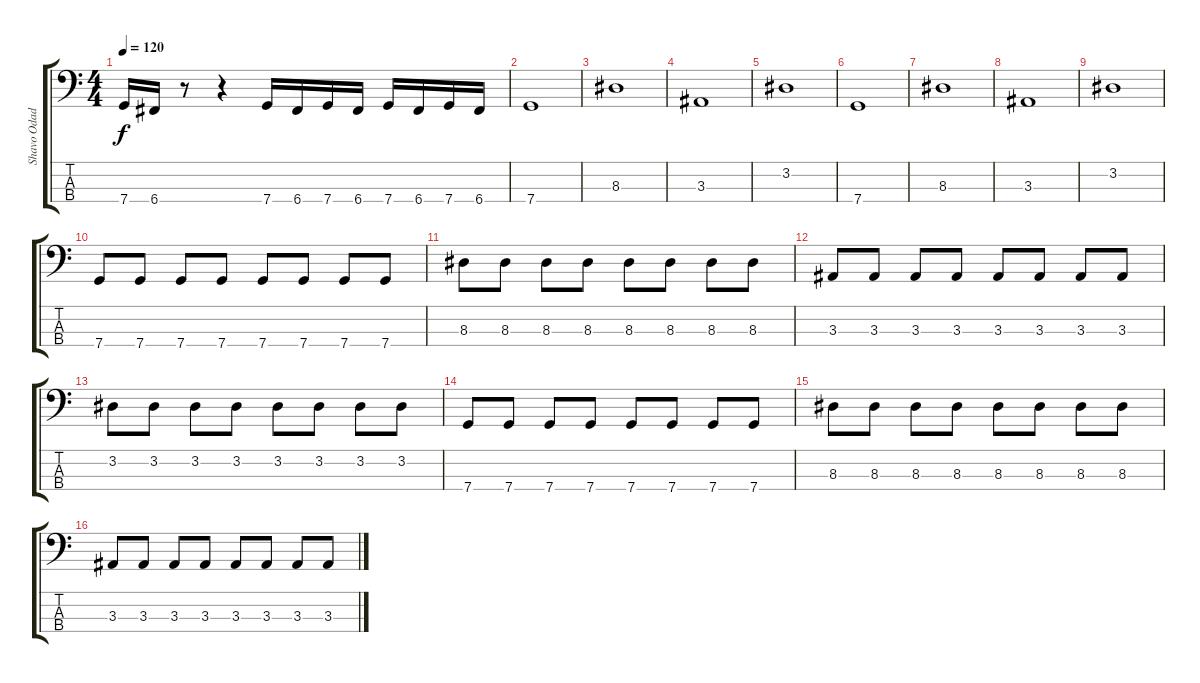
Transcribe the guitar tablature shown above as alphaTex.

\track ("Shavo Odadjian (Bass)" "Shavo Odad") {instrument acousticbass}
\staff {score tabs}
\tuning (F2 C2 G1 C1) {hide}
\ts (4 4)
\tempo 120
\clef f4
\ks c
7.4.16{dy f} 6.4.16 r.8 r.4 7.4.16 6.4.16 7.4.16 6.4.16 7.4.16 6.4.16 7.4.16 6.4.16 |
7.4.1 |
8.3.1 |
3.3.1 |
3.2.1 |
7.4.1 |
8.3.1 |
3.3.1 |
3.2.1 |
7.4.8 7.4.8 7.4.8 7.4.8 7.4.8 7.4.8 7.4.8 7.4.8 |
8.3.8 8.3.8 8.3.8 8.3.8 8.3.8 8.3.8 8.3.8 8.3.8 |
3.3.8 3.3.8 3.3.8 3.3.8 3.3.8 3.3.8 3.3.8 3.3.8 |
3.2.8 3.2.8 3.2.8 3.2.8 3.2.8 3.2.8 3.2.8 3.2.8 |
7.4.8 7.4.8 7.4.8 7.4.8 7.4.8 7.4.8 7.4.8 7.4.8 |
8.3.8 8.3.8 8.3.8 8.3.8 8.3.8 8.3.8 8.3.8 8.3.8 |
3.3.8 3.3.8 3.3.8 3.3.8 3.3.8 3.3.8 3.3.8 3.3.8
